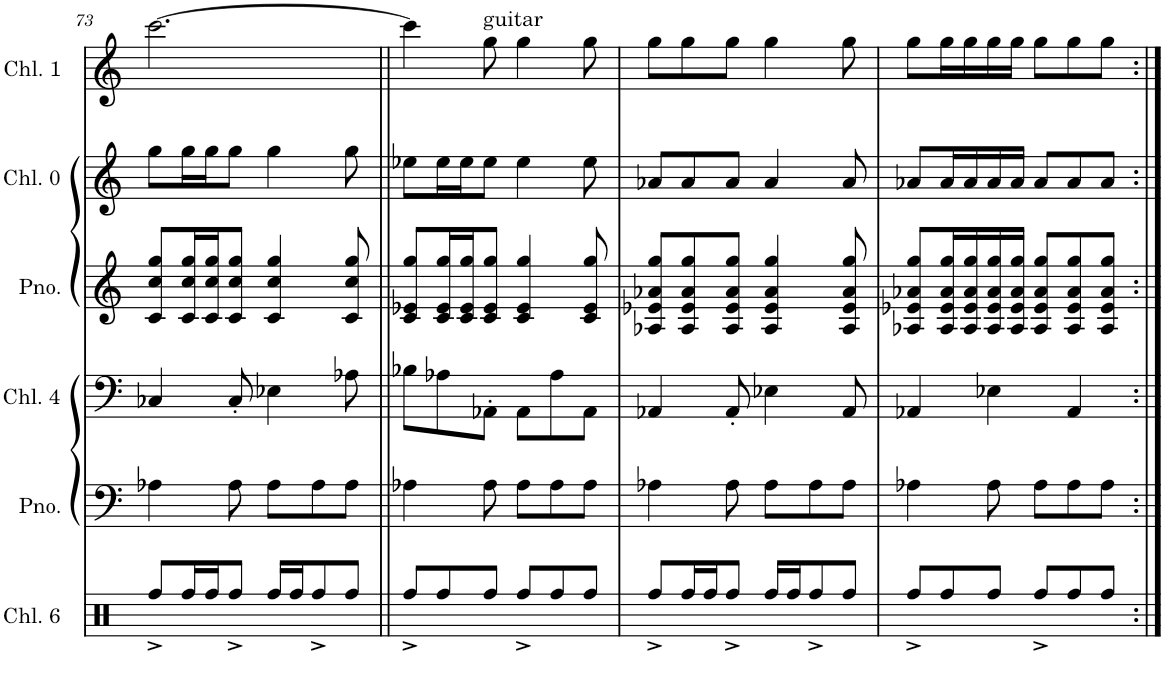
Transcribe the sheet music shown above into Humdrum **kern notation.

**kern	**kern	**kern	**kern	**kern	**kern
*part6	*part5	*part4	*part3	*part2	*part1
*staff6	*staff5	*staff4	*staff3	*staff2	*staff1
*I"Channel 6	*I"Piano	*I"Channel 4	*I"Piano	*I"Channel 0	*I"Channel 1
*I'Chl. 6	*I'Pno.	*I'Chl. 4	*I'Pno.	*I'Chl. 0	*I'Chl. 1
!!LO:PB:g=z
*clefX	*clefF4	*clefGv2	*clefG2	*clefG2	*clefG2
*k[]	*k[]	*k[]	*k[]	*k[]	*k[]
*M6/8	*M6/8	*M6/8	*M6/8	*M6/8	*M6/8
=73	=73	=73	=73	=73	=73
8Rff^/L	4A-X\	4C-X/	8c/ 8cc/ 8gg/L	8gg\L	[2.ccc\
16Rff/L	.	.	16c/ 16cc/ 16gg/L	16gg\L	.
16Rff/J	.	.	16c/ 16cc/ 16gg/J	16gg\J	.
8Rff^/J	8A-\	8C-'/	8c/ 8cc/ 8gg/J	8gg\J	.
16Rff/LL	8A-\L	4E-X\	4c/ 4cc/ 4gg/	4gg\	.
16Rff/J	.	.	.	.	.
8Rff^/	8A-\	.	.	.	.
8Rff/J	8A-\J	8A-X\	8c/ 8cc/ 8gg/	8gg\	.
=74||	=74||	=74||	=74||	=74||	=74||
8Rff^/L	4A-X\	8B-X\L	8c/ 8e-X/ 8gg/L	8ee-X\L	4ccc\]
8Rff/	.	8A-X\	16c/ 16e-/ 16gg/L	16ee-\L	.
.	.	.	16c/ 16e-/ 16gg/J	16ee-\J	.
!	!	!	!	!	!LO:TX:a:t=guitar
8Rff/J	8A-\	8AA-X'\J	8c/ 8e-/ 8gg/J	8ee-\J	8gg\
8Rff^/L	8A-\L	8AA-\L	4c/ 4e-/ 4gg/	4ee-\	4gg\
8Rff/	8A-\	8A-\	.	.	.
8Rff/J	8A-\J	8AA-\J	8c/ 8e-/ 8gg/	8ee-\	8gg\
=75	=75	=75	=75	=75	=75
8Rff^/L	4A-X\	4AA-X/	8A-X/ 8e-X/ 8a-X/ 8gg/L	8a-X/L	8gg\L
16Rff/L	.	.	8A-/ 8e-/ 8a-/ 8gg/	8a-/	8gg\
16Rff/J	.	.	.	.	.
8Rff^/J	8A-\	8AA-'/	8A-/ 8e-/ 8a-/ 8gg/J	8a-/J	8gg\J
16Rff/LL	8A-\L	4E-X\	4A-/ 4e-/ 4a-/ 4gg/	4a-/	4gg\
16Rff/J	.	.	.	.	.
8Rff^/	8A-\	.	.	.	.
8Rff/J	8A-\J	8AA-/	8A-/ 8e-/ 8a-/ 8gg/	8a-/	8gg\
=76	=76	=76	=76	=76	=76
8Rff^/L	4A-X\	4AA-X/	8A-X/ 8e-X/ 8a-X/ 8gg/L	8a-X/L	8gg\L
8Rff/	.	.	16A-/ 16e-/ 16a-/ 16gg/L	16a-/L	16gg\L
.	.	.	16A-/ 16e-/ 16a-/ 16gg/	16a-/	16gg\
8Rff/J	8A-\	4E-X\	16A-/ 16e-/ 16a-/ 16gg/	16a-/	16gg\
.	.	.	16A-/ 16e-/ 16a-/ 16gg/JJ	16a-/JJ	16gg\JJ
8Rff^/L	8A-\L	.	8A-/ 8e-/ 8a-/ 8gg/L	8a-/L	8gg\L
8Rff/	8A-\	4AA-/	8A-/ 8e-/ 8a-/ 8gg/	8a-/	8gg\
8Rff/J	8A-\J	.	8A-/ 8e-/ 8a-/ 8gg/J	8a-/J	8gg\J
=:|!	=:|!	=:|!	=:|!	=:|!	=:|!
*-	*-	*-	*-	*-	*-
